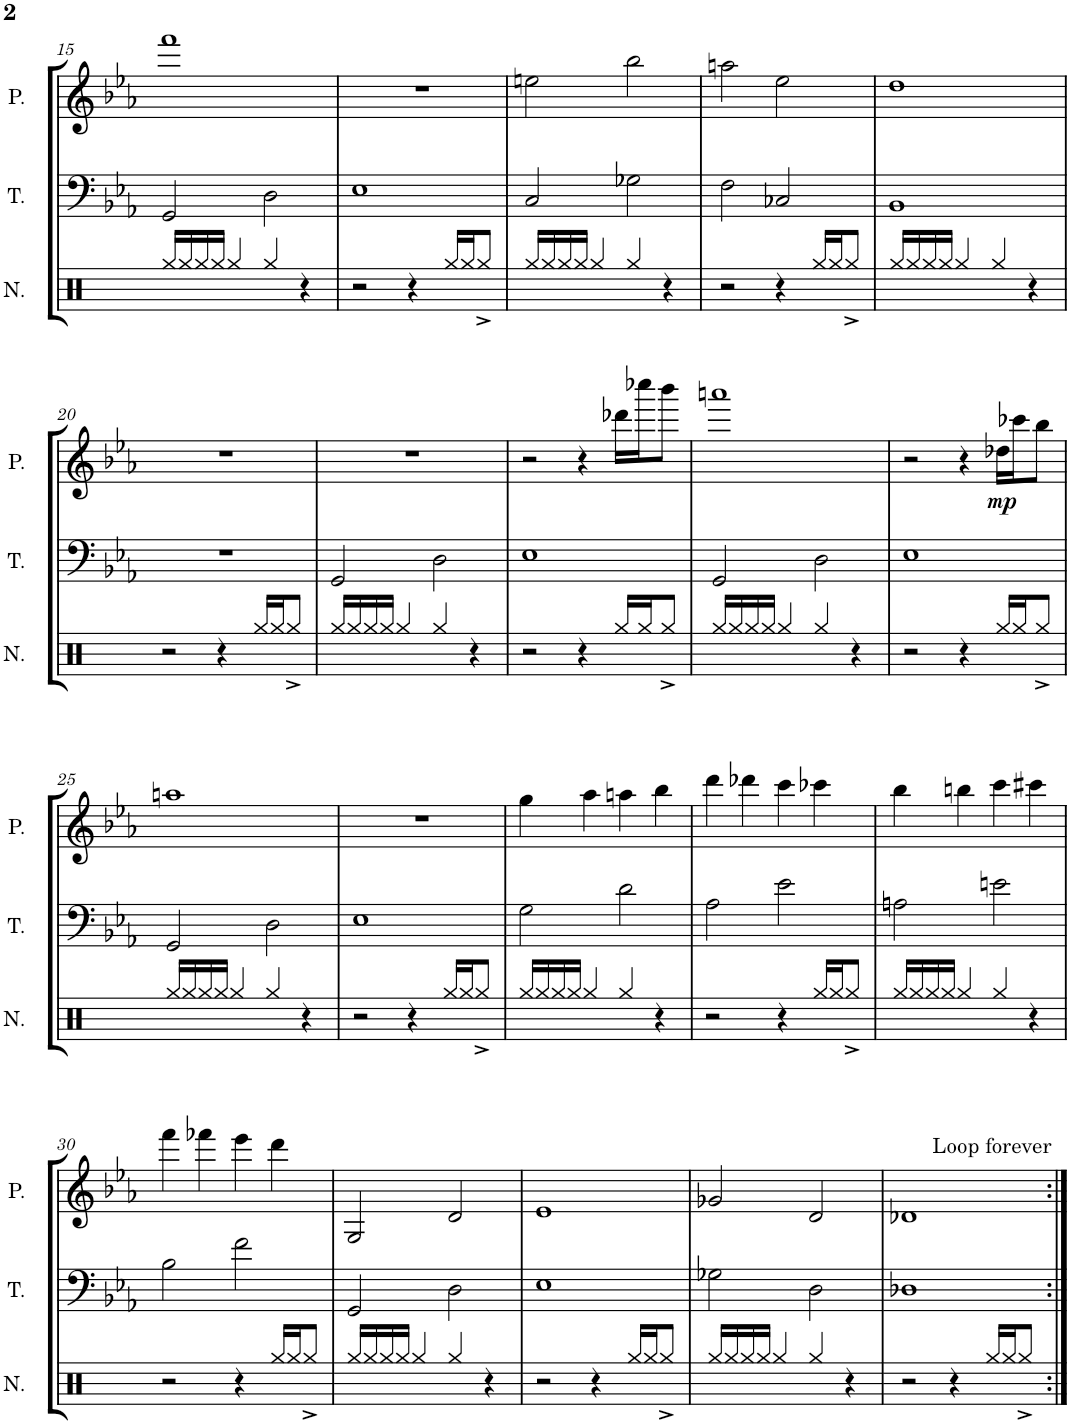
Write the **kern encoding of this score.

**kern	**kern	**kern	**dynam	**kern	**dynam
*part4	*part3	*part2	*part2	*part1	*part1
*staff4	*staff3	*staff2	*staff2	*staff1	*staff1
*I"Noise	*I"Triangle	*I"Pulse Echo	*	*I"Pulse	*
*I'N.	*I'T.	*I'P. Echo	*	*I'P.	*
!!LO:PB:g=z
*clefX	*clefF4	*clefG2	*	*clefG2	*
*k[]	*k[b-e-a-]	*k[b-e-a-]	*	*k[b-e-a-]	*
*M4/4	*M4/4	*M4/4	*	*M4/4	*
*met(c)	*met(c)	*met(c)	*	*met(c)	*
=15	=15	=15	=15	=15	=15
16Rgg/LL	2GG/	8ddd]	.	1fff	.
16Rgg/	.	.	.	.	.
16Rgg/	.	[2..fff	.	.	.
16Rgg/JJ	.	.	.	.	.
4Rgg/	.	.	.	.	.
4Rgg/	2D\	.	.	.	.
4r	.	.	.	.	.
=16	=16	=16	=16	=16	=16
2r	1E-	8fff]	.	1r	.
.	.	8r	.	.	.
.	.	4r	.	.	.
4r	.	2r	.	.	.
16Rgg/LL	.	.	.	.	.
16Rgg/J	.	.	.	.	.
8Rgg^/J	.	.	.	.	.
=17	=17	=17	=17	=17	=17
16Rgg/LL	2C/	8r	.	2een\	.
16Rgg/	.	.	.	.	.
16Rgg/	.	2een	.	.	.
16Rgg/JJ	.	.	.	.	.
4Rgg/	.	.	.	.	.
4Rgg/	2G-X\	.	.	2bb-\	.
.	.	[4.bb-	.	.	.
4r	.	.	.	.	.
=18	=18	=18	=18	=18	=18
2r	2F\	8bb-]	.	2aan\	.
.	.	2aan	.	.	.
4r	2C-X/	.	.	2ee-\	.
.	.	[4.ee-	.	.	.
16Rgg/LL	.	.	.	.	.
16Rgg/J	.	.	.	.	.
8Rgg^/J	.	.	.	.	.
=19	=19	=19	=19	=19	=19
16Rgg/LL	1BB-	8ee-]	.	1dd	.
16Rgg/	.	.	.	.	.
16Rgg/	.	[2..dd	.	.	.
16Rgg/JJ	.	.	.	.	.
4Rgg/	.	.	.	.	.
4Rgg/	.	.	.	.	.
4r	.	.	.	.	.
!!LO:LB:g=z
=20	=20	=20	=20	=20	=20
2r	1r	8dd]	.	1r	.
.	.	8r	.	.	.
.	.	4r	.	.	.
4r	.	2r	.	.	.
16Rgg/LL	.	.	.	.	.
16Rgg/J	.	.	.	.	.
8Rgg^/J	.	.	.	.	.
=21	=21	=21	=21	=21	=21
16Rgg/LL	2GG/	8r	.	1r	.
16Rgg/	.	.	.	.	.
16Rgg/	.	8r	.	.	.
16Rgg/JJ	.	.	.	.	.
4Rgg/	.	4r	.	.	.
4Rgg/	2D\	2r	.	.	.
4r	.	.	.	.	.
=22	=22	=22	=22	=22	=22
2r	1E-	8r	.	2r	.
.	.	2r	.	.	.
4r	.	.	.	4r	.
.	.	4r	.	.	.
16Rgg/LL	.	.	.	16ddd-X\LL	.
16Rgg/J	.	.	.	16cccc-X\J	.
8Rgg^/J	.	16ddd-X\LL	.	8bbb-\J	.
.	.	16cccc-X\JJ	.	.	.
=23	=23	=23	=23	=23	=23
16Rgg/LL	2GG/	8bbb-	.	1aaan	.
16Rgg/	.	.	.	.	.
16Rgg/	.	[2..aaan	.	.	.
16Rgg/JJ	.	.	.	.	.
4Rgg/	.	.	.	.	.
4Rgg/	2D\	.	.	.	.
4r	.	.	.	.	.
=24	=24	=24	=24	=24	=24
2r	1E-	8aaa]	.	2r	.
.	.	2r	.	.	.
4r	.	.	.	4r	.
.	.	4r	.	.	.
!	!	!	!	!	!LO:DY:b
16Rgg/LL	.	.	.	16dd-X\LL	mp
16Rgg/J	.	.	.	16ccc-X\J	.
!	!	!	!LO:DY:b	!	!
8Rgg^/J	.	16dd-X\LL	mp	8bb-\J	.
.	.	16ccc-X\JJ	.	.	.
!!LO:LB:g=z
=25	=25	=25	=25	=25	=25
16Rgg/LL	2GG/	8bb-	.	1aan	.
16Rgg/	.	.	.	.	.
16Rgg/	.	[2..aan	.	.	.
16Rgg/JJ	.	.	.	.	.
4Rgg/	.	.	.	.	.
4Rgg/	2D\	.	.	.	.
4r	.	.	.	.	.
=26	=26	=26	=26	=26	=26
2r	1E-	8aa]	.	1r	.
.	.	8r	.	.	.
.	.	4r	.	.	.
4r	.	2r	.	.	.
16Rgg/LL	.	.	.	.	.
16Rgg/J	.	.	.	.	.
8Rgg^/J	.	.	.	.	.
=27	=27	=27	=27	=27	=27
16Rgg/LL	2G\	8r	.	4gg\	.
16Rgg/	.	.	.	.	.
16Rgg/	.	4gg	.	.	.
16Rgg/JJ	.	.	.	.	.
4Rgg/	.	.	.	4aa-\	.
.	.	4aa-	.	.	.
4Rgg/	2d\	.	.	4aan\	.
.	.	4aan	.	.	.
4r	.	.	.	4bb-\	.
.	.	[8bb-	.	.	.
=28	=28	=28	=28	=28	=28
2r	2A-\	8bb-]	.	4ddd\	.
.	.	4ddd	.	.	.
.	.	.	.	4ddd-X\	.
.	.	4ddd-X	.	.	.
4r	2e-\	.	.	4ccc\	.
.	.	4ccc	.	.	.
16Rgg/LL	.	.	.	4ccc-X\	.
16Rgg/J	.	.	.	.	.
8Rgg^/J	.	[8ccc-X	.	.	.
=29	=29	=29	=29	=29	=29
16Rgg/LL	2An\	8ccc-]	.	4bb-\	.
16Rgg/	.	.	.	.	.
16Rgg/	.	4bb-	.	.	.
16Rgg/JJ	.	.	.	.	.
4Rgg/	.	.	.	4bbn\	.
.	.	4bbn	.	.	.
4Rgg/	2en\	.	.	4ccc\	.
.	.	4cccn	.	.	.
4r	.	.	.	4ccc#X\	.
.	.	[8ccc#X	.	.	.
!!LO:LB:g=z
=30	=30	=30	=30	=30	=30
2r	2B-\	8ccc#]	.	4fff\	.
.	.	4fff	.	.	.
.	.	.	.	4fff-X\	.
.	.	4fff-X	.	.	.
4r	2f\	.	.	4eee-\	.
.	.	4eee-	.	.	.
16Rgg/LL	.	.	.	4ddd\	.
16Rgg/J	.	.	.	.	.
8Rgg^/J	.	[8ddd	.	.	.
=31	=31	=31	=31	=31	=31
16Rgg/LL	2GG/	8ddd]	.	2G/	.
16Rgg/	.	.	.	.	.
16Rgg/	.	2G	.	.	.
16Rgg/JJ	.	.	.	.	.
4Rgg/	.	.	.	.	.
4Rgg/	2D\	.	.	2d/	.
.	.	[4.d	.	.	.
4r	.	.	.	.	.
=32	=32	=32	=32	=32	=32
2r	1E-	8d]	.	1e-	.
.	.	[2..e-	.	.	.
4r	.	.	.	.	.
16Rgg/LL	.	.	.	.	.
16Rgg/J	.	.	.	.	.
8Rgg^/J	.	.	.	.	.
=33	=33	=33	=33	=33	=33
16Rgg/LL	2G-X\	8e-]	.	2g-X/	.
16Rgg/	.	.	.	.	.
16Rgg/	.	2g-X	.	.	.
16Rgg/JJ	.	.	.	.	.
4Rgg/	.	.	.	.	.
4Rgg/	2D\	.	.	2d/	.
.	.	[4.d	.	.	.
4r	.	.	.	.	.
=34	=34	=34	=34	=34	=34
*	*	*	*	*^	*
2r	1D-X	8d]	.	1d-X	4ryy	.
.	.	2..d-X	.	.	.	.
!	!	!	!	!	!LO:TX:a:t=Loop forever	!
.	.	.	.	.	2.ryy	.
4r	.	.	.	.	.	.
16Rgg/LL	.	.	.	.	.	.
16Rgg/J	.	.	.	.	.	.
8Rgg^/J	.	.	.	.	.	.
*	*	*	*	*v	*v	*
=:|!	=:|!	=:|!	=:|!	=:|!	=:|!
*-	*-	*-	*-	*-	*-
